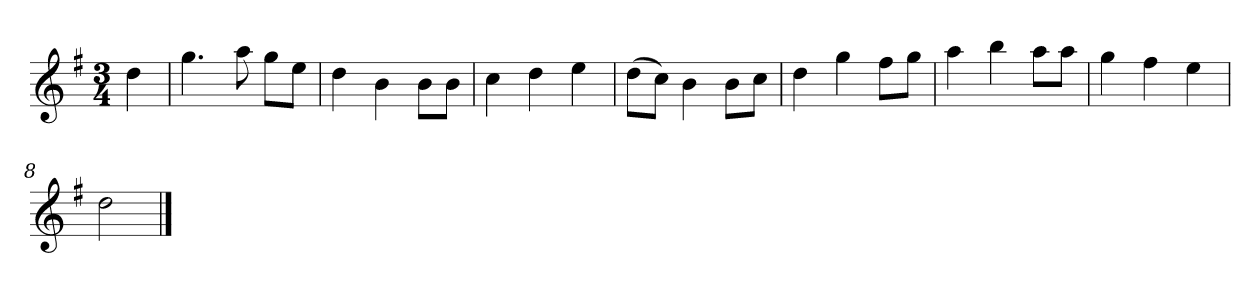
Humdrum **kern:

**kern
*part1
*staff1
*k[f#]
*M3/4
*MM120
=
4dd
=1
4.gg
8aa
8ggL
8eeJ
=2
4dd
4b
8bL
8bJ
=3
4cc
4dd
4ee
=4
(8ddL
8ccJ)
4b
8bL
8ccJ
=5
4dd
4gg
8ff#L
8ggJ
=6
4aa
4bb
8aaL
8aaJ
=7
4gg
4ff#
4ee
=8
2dd
==
*-
